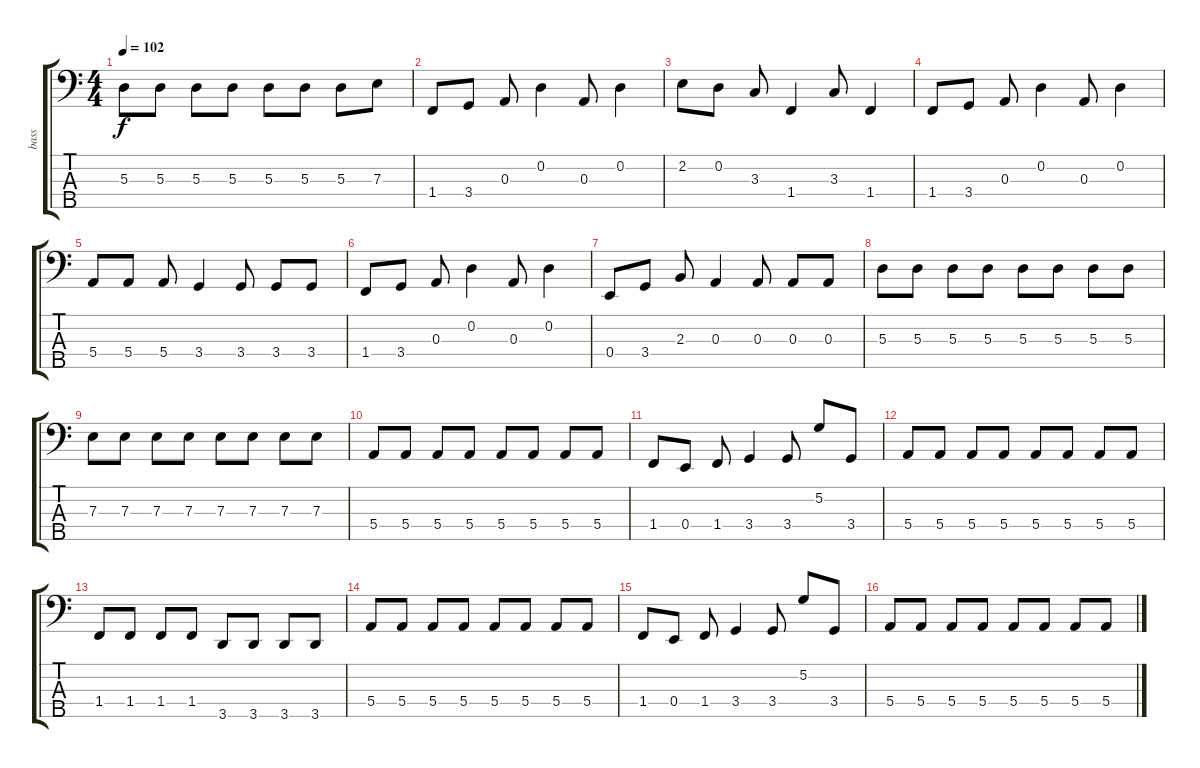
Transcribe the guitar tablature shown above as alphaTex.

\track ("bass" "bass") {instrument electricbassfinger}
\staff {score tabs}
\tuning (G2 D2 A1 E1 B0) {hide}
\ts (4 4)
\tempo 102
\clef f4
\ks c
5.3.8{dy f} 5.3.8 5.3.8 5.3.8 5.3.8 5.3.8 5.3.8 7.3.8 |
1.4.8 3.4.8 0.3.8 0.2.4 0.3.8 0.2.4 |
2.2.8 0.2.8 3.3.8 1.4.4 3.3.8 1.4.4 |
1.4.8 3.4.8 0.3.8 0.2.4 0.3.8 0.2.4 |
5.4.8 5.4.8 5.4.8 3.4.4 3.4.8 3.4.8 3.4.8 |
1.4.8 3.4.8 0.3.8 0.2.4 0.3.8 0.2.4 |
0.4.8 3.4.8 2.3.8 0.3.4 0.3.8 0.3.8 0.3.8 |
5.3.8 5.3.8 5.3.8 5.3.8 5.3.8 5.3.8 5.3.8 5.3.8 |
7.3.8 7.3.8 7.3.8 7.3.8 7.3.8 7.3.8 7.3.8 7.3.8 |
5.4.8 5.4.8 5.4.8 5.4.8 5.4.8 5.4.8 5.4.8 5.4.8 |
1.4.8 0.4.8 1.4.8 3.4.4 3.4.8 5.2.8 3.4.8 |
5.4.8 5.4.8 5.4.8 5.4.8 5.4.8 5.4.8 5.4.8 5.4.8 |
1.4.8 1.4.8 1.4.8 1.4.8 3.5.8 3.5.8 3.5.8 3.5.8 |
5.4.8 5.4.8 5.4.8 5.4.8 5.4.8 5.4.8 5.4.8 5.4.8 |
1.4.8 0.4.8 1.4.8 3.4.4 3.4.8 5.2.8 3.4.8 |
5.4.8 5.4.8 5.4.8 5.4.8 5.4.8 5.4.8 5.4.8 5.4.8
